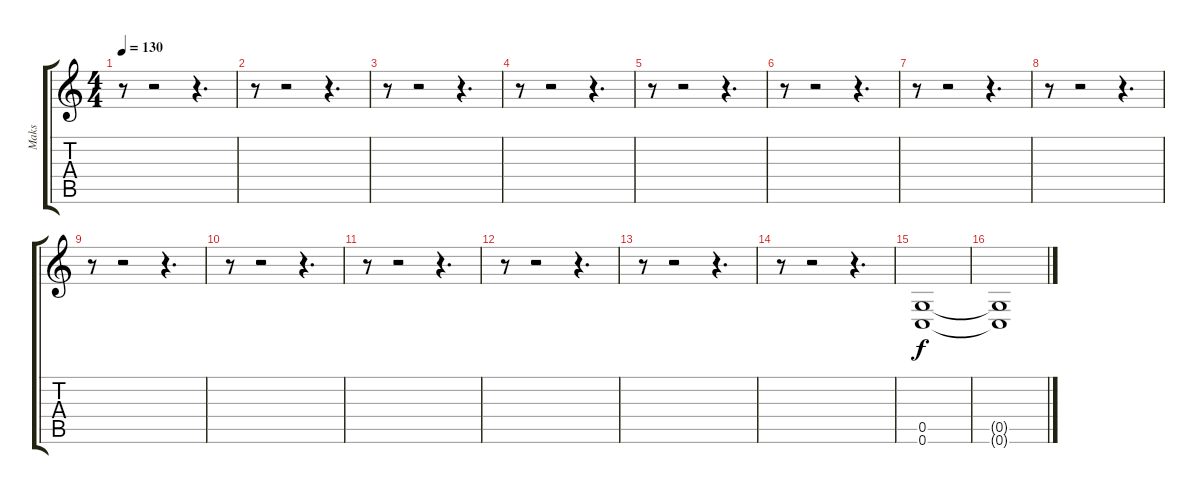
\track ("Maks" "Maks") {instrument distortionguitar}
\staff {score tabs}
\tuning (D4 A3 F3 C3 G2 C2) {hide}
\ts (4 4)
\tempo 130
\clef g2
\ks c
r.8{dy f} r.2 r.4{d} |
r.8 r.2 r.4{d} |
r.8 r.2 r.4{d} |
r.8 r.2 r.4{d} |
r.8 r.2 r.4{d} |
r.8 r.2 r.4{d} |
r.8 r.2 r.4{d} |
r.8 r.2 r.4{d} |
r.8 r.2 r.4{d} |
r.8 r.2 r.4{d} |
r.8 r.2 r.4{d} |
r.8 r.2 r.4{d} |
r.8 r.2 r.4{d} |
r.8 r.2 r.4{d} |
(0.5 0.6).1 |
(0.5{t} 0.6{t}).1
